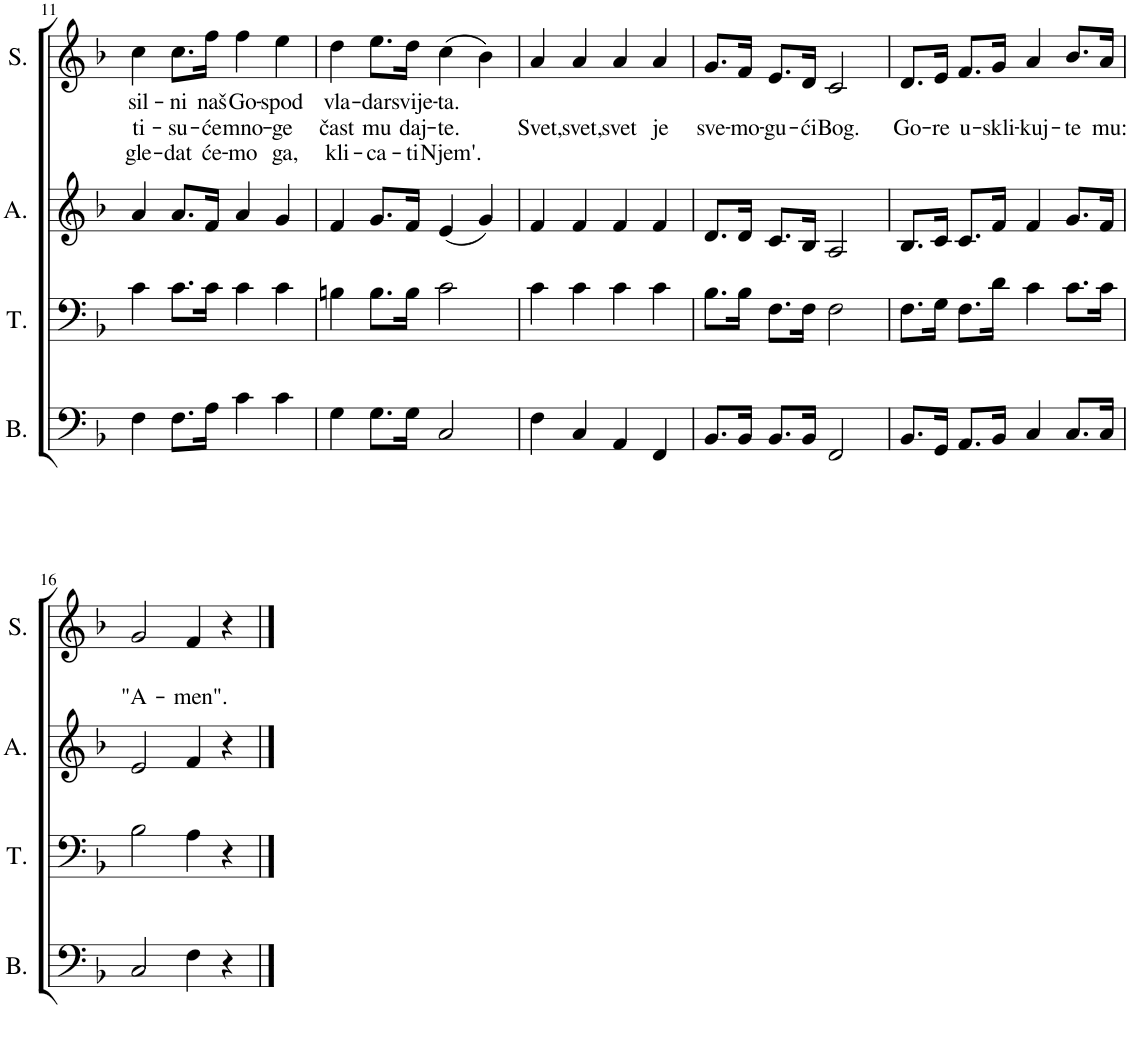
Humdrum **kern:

**kern	**kern	**kern	**kern	**text	**text	**text
*part4	*part3	*part2	*part1	*part1	*part1	*part1
*staff4	*staff3	*staff2	*staff1	*staff1	*staff1	*staff1
*I"Bass	*I"Tenor	*I"Alto	*I"Soprano	*	*	*
*I'B.	*I'T.	*I'A.	*I'S.	*	*	*
!!LO:PB:g=z
*clefF4	*clefF4	*clefG2	*clefG2	*	*	*
*k[b-]	*k[b-]	*k[b-]	*k[b-]	*	*	*
*M4/4	*M4/4	*M4/4	*M4/4	*	*	*
=11	=11	=11	=11	=11	=11	=11
!	!	!	!	!LO:LY:b	!LO:LY:b	!LO:LY:b
4F\	4c\	4a/	4cc\	sil-	ti-	gle-
!	!	!	!	!LO:LY:b	!LO:LY:b	!LO:LY:b
8.F\L	8.c\L	8.a/L	8.cc\L	-ni	-su-	-dat
!	!	!	!	!LO:LY:b	!LO:LY:b	!LO:LY:b
16A\Jk	16c\Jk	16f/Jk	16ff\Jk	naš	-će	će-
!	!	!	!	!LO:LY:b	!LO:LY:b	!LO:LY:b
4c\	4c\	4a/	4ff\	Go-	mno-	-mo
!	!	!	!	!LO:LY:b	!LO:LY:b	!LO:LY:b
4c\	4c\	4g/	4ee\	-spod	-ge	ga,
=12	=12	=12	=12	=12	=12	=12
!	!	!	!	!LO:LY:b	!LO:LY:b	!LO:LY:b
4G\	4Bn\	4f/	4dd\	vla-	čast	kli-
!	!	!	!	!LO:LY:b	!LO:LY:b	!LO:LY:b
8.G\L	8.B\L	8.g/L	8.ee\L	-dar	mu	-ca-
!	!	!	!	!LO:LY:b	!LO:LY:b	!LO:LY:b
16G\Jk	16B\Jk	16f/Jk	16dd\Jk	svije-	daj-	-ti
!	!	!	!	!LO:LY:b	!LO:LY:b	!LO:LY:b
2C/	2c\	(4e/	(4cc\	-ta.	-te.	Njem'.
.	.	4g/)	4b-\)	.	.	.
=13	=13	=13	=13	=13	=13	=13
!	!	!	!	!	!LO:LY:b	!
4F\	4c\	4f/	4a/	.	Svet,	.
!	!	!	!	!	!LO:LY:b	!
4C/	4c\	4f/	4a/	.	svet,	.
!	!	!	!	!	!LO:LY:b	!
4AA/	4c\	4f/	4a/	.	svet	.
!	!	!	!	!	!LO:LY:b	!
4FF/	4c\	4f/	4a/	.	je	.
=14	=14	=14	=14	=14	=14	=14
!	!	!	!	!	!LO:LY:b	!
8.BB-/L	8.B-\L	8.d/L	8.g/L	.	sve-	.
!	!	!	!	!	!LO:LY:b	!
16BB-/Jk	16B-\Jk	16d/Jk	16f/Jk	.	-mo-	.
!	!	!	!	!	!LO:LY:b	!
8.BB-/L	8.F\L	8.c/L	8.e/L	.	-gu-	.
!	!	!	!	!	!LO:LY:b	!
16BB-/Jk	16F\Jk	16B-/Jk	16d/Jk	.	-ći	.
!	!	!	!	!	!LO:LY:b	!
2FF/	2F\	2A/	2c/	.	Bog.	.
=15	=15	=15	=15	=15	=15	=15
!	!	!	!	!	!LO:LY:b	!
8.BB-/L	8.F\L	8.B-/L	8.d/L	.	Go-	.
!	!	!	!	!	!LO:LY:b	!
16GG/Jk	16G\Jk	16c/Jk	16e/Jk	.	-re	.
!	!	!	!	!	!LO:LY:b	!
8.AA/L	8.F\L	8.c/L	8.f/L	.	u-	.
!	!	!	!	!	!LO:LY:b	!
16BB-/Jk	16d\Jk	16f/Jk	16g/Jk	.	-skli-	.
!	!	!	!	!	!LO:LY:b	!
4C/	4c\	4f/	4a/	.	-kuj-	.
!	!	!	!	!	!LO:LY:b	!
8.C/L	8.c\L	8.g/L	8.b-/L	.	-te	.
!	!	!	!	!	!LO:LY:b	!
16C/Jk	16c\Jk	16f/Jk	16a/Jk	.	mu:	.
!!LO:LB:g=z
=16	=16	=16	=16	=16	=16	=16
!	!	!	!	!	!LO:LY:b	!
2C/	2B-\	2e/	2g/	.	"A-	.
!	!	!	!	!	!LO:LY:b	!
4F\	4A\	4f/	4f/	.	-men".	.
4r	4r	4r	4r	.	.	.
==	==	==	==	==	==	==
*-	*-	*-	*-	*-	*-	*-
